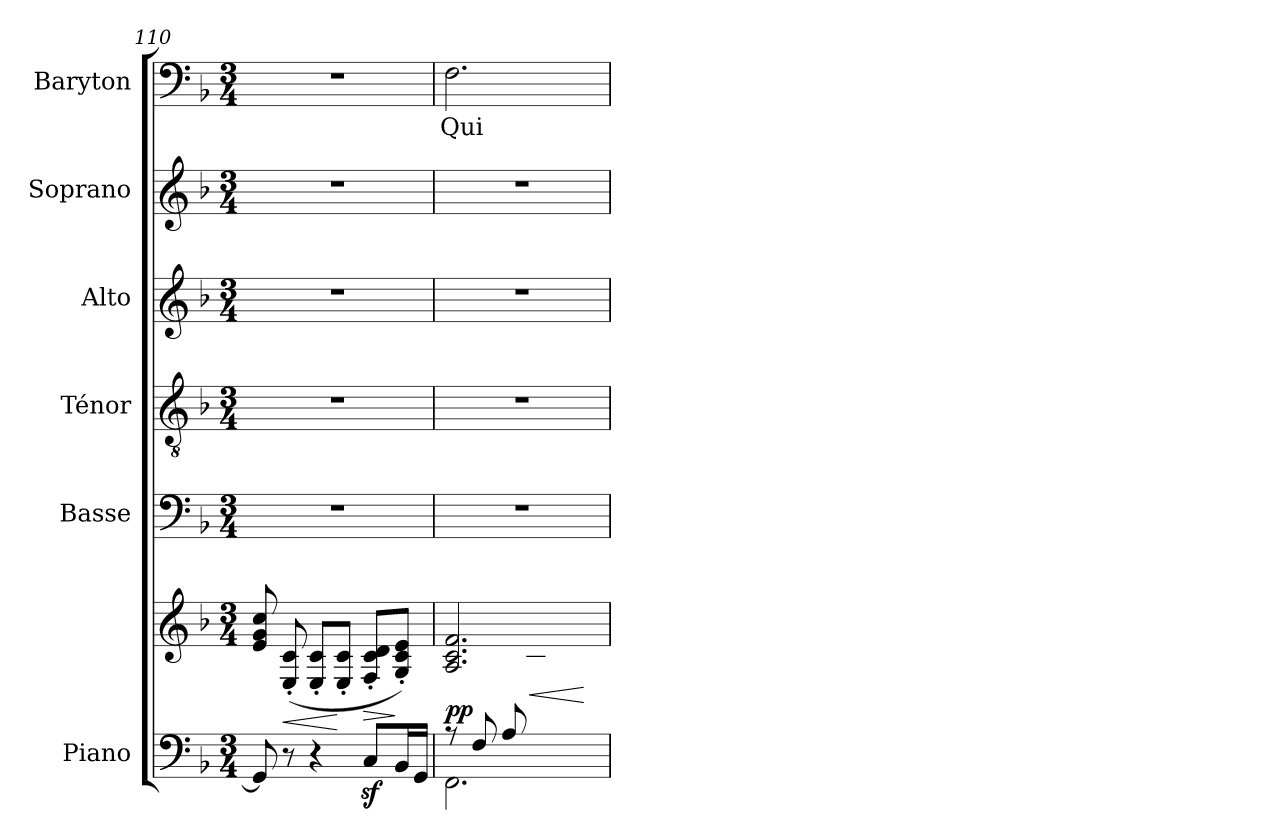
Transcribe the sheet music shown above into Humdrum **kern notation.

**kern	**kern	**dynam	**kern	**kern	**kern	**kern	**kern	**text
*part6	*part6	*part6	*part5	*part4	*part3	*part2	*part1	*part1
*staff7	*staff6	*staff6/7	*staff5	*staff4	*staff3	*staff2	*staff1	*staff1
*I"Piano	*	*	*I"Basse	*I"Ténor	*I"Alto	*I"Soprano	*I"Baryton	*
*I'Pno.	*	*	*I'B.	*I'T.	*I'Alt.	*I'So.	*I'Bar.	*
!!LO:PB:g=z
*clefF4	*clefG2	*	*clefF4	*clefGv2	*clefG2	*clefG2	*clefF4	*
*k[b-]	*k[b-]	*	*k[b-]	*k[b-]	*k[b-]	*k[b-]	*k[b-]	*
*M3/4	*M3/4	*	*M3/4	*M3/4	*M3/4	*M3/4	*M3/4	*
=110	=110	=110	=110	=110	=110	=110	=110	=110
8GG/]	8e/ 8g/ 8cc/	.	2.r	2.r	2.r	2.r	2.r	.
!	!	!LO:HP:b	!	!	!	!	!	!
8r	(8E/' 8c/'	<	.	.	.	.	.	.
4r	8E/' 8c/'L	.	.	.	.	.	.	.
.	8E/' 8c/'J	[	.	.	.	.	.	.
!	!	!LO:HP:b	!	!	!	!	!	!
8Cz</L	8F/' 8c/' 8d/'L	>	.	.	.	.	.	.
16BB-/L	8G/' 8c/' 8e/'J)	]	.	.	.	.	.	.
16GG/JJ	.	.	.	.	.	.	.	.
=111	=111	=111	=111	=111	=111	=111	=111	=111
*^	*^	*	*	*	*	*	*	*
!	!	!	!	!LO:DY:a=2	!	!	!	!	!	!LO:LY:b
8r	2.FF\	2.A/ 2.c/ 2.f/	4.ryy	pp	2.r	2.r	2.r	2.r	2.F\	Qui-
(>8F/L	.	.	.	.	.	.	.	.	.	.
8A/	.	.	.	.	.	.	.	.	.	.
!	!	!	!	!LO:HP:b	!	!	!	!	!	!
4.ryy	.	.	8c\	<	.	.	.	.	.	.
.	.	.	8f\	.	.	.	.	.	.	.
.	.	.	8g\J)	[	.	.	.	.	.	.
*v	*v	*	*	*	*	*	*	*	*	*
*	*v	*v	*	*	*	*	*	*	*
=	=	=	=	=	=	=	=	=
*-	*-	*-	*-	*-	*-	*-	*-	*-
